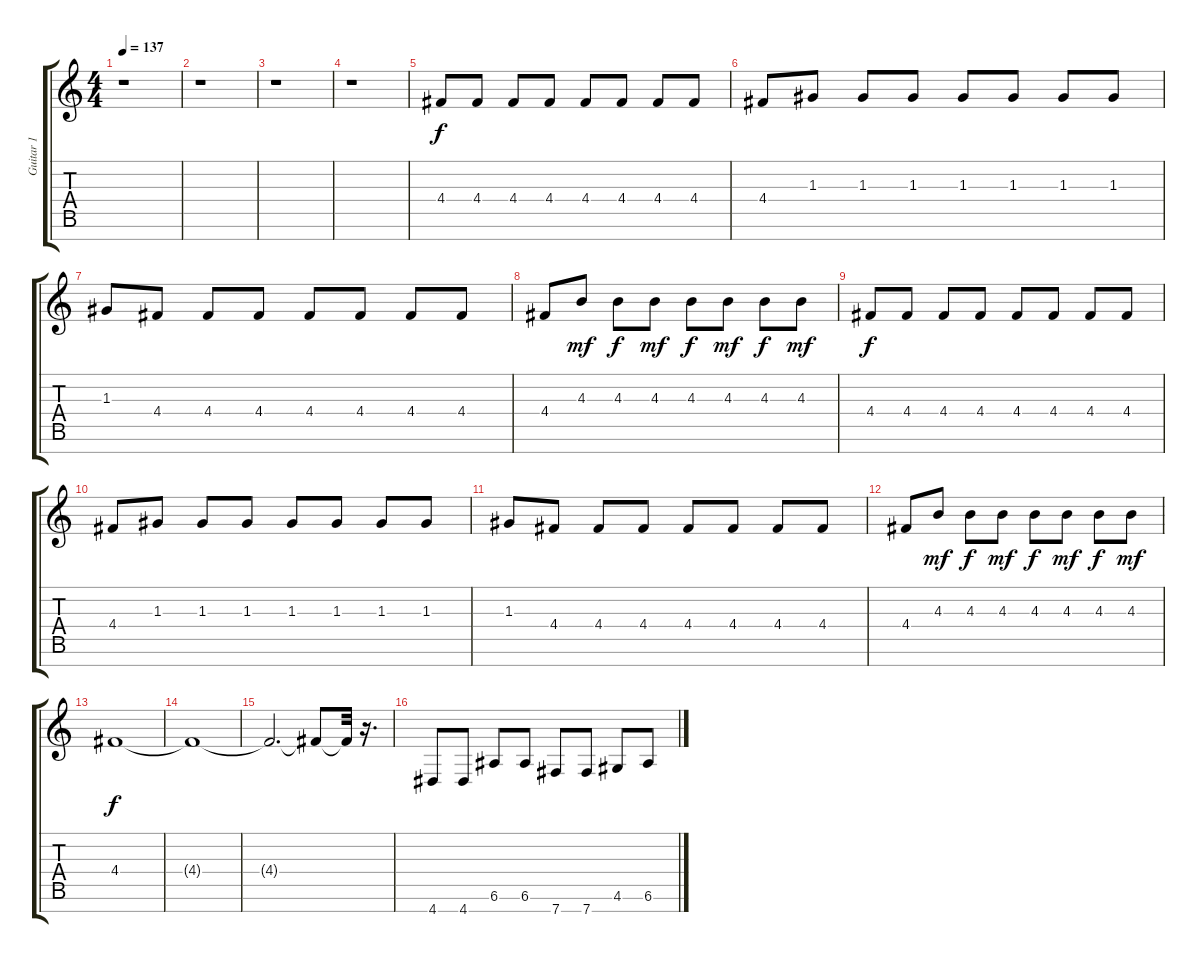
\track ("Guitar 1" "Guitar 1") {instrument distortionguitar}
\staff {score tabs}
\tuning (E4 B3 G3 D3 A2 E2 B1) {hide}
\ts (4 4)
\tempo 137
\clef g2
\ks c
r.1{dy f} |
r.1 |
r.1 |
r.1 |
4.4.8 4.4.8 4.4.8 4.4.8 4.4.8 4.4.8 4.4.8 4.4.8 |
4.4.8 1.3.8 1.3.8 1.3.8 1.3.8 1.3.8 1.3.8 1.3.8 |
1.3.8 4.4.8 4.4.8 4.4.8 4.4.8 4.4.8 4.4.8 4.4.8 |
4.4.8 4.3.8{dy mf} 4.3.8{dy f} 4.3.8{dy mf} 4.3.8{dy f} 4.3.8{dy mf} 4.3.8{dy f} 4.3.8{dy mf} |
4.4.8{dy f} 4.4.8 4.4.8 4.4.8 4.4.8 4.4.8 4.4.8 4.4.8 |
4.4.8 1.3.8 1.3.8 1.3.8 1.3.8 1.3.8 1.3.8 1.3.8 |
1.3.8 4.4.8 4.4.8 4.4.8 4.4.8 4.4.8 4.4.8 4.4.8 |
4.4.8 4.3.8{dy mf} 4.3.8{dy f} 4.3.8{dy mf} 4.3.8{dy f} 4.3.8{dy mf} 4.3.8{dy f} 4.3.8{dy mf} |
4.4.1{dy f} |
4.4{t}.1 |
4.4{t}.2{d} 4.4{t}.8 4.4{t}.32 r.16{d} |
4.7.8 4.7.8 6.6.8 6.6.8 7.7.8 7.7.8 4.6.8 6.6.8
